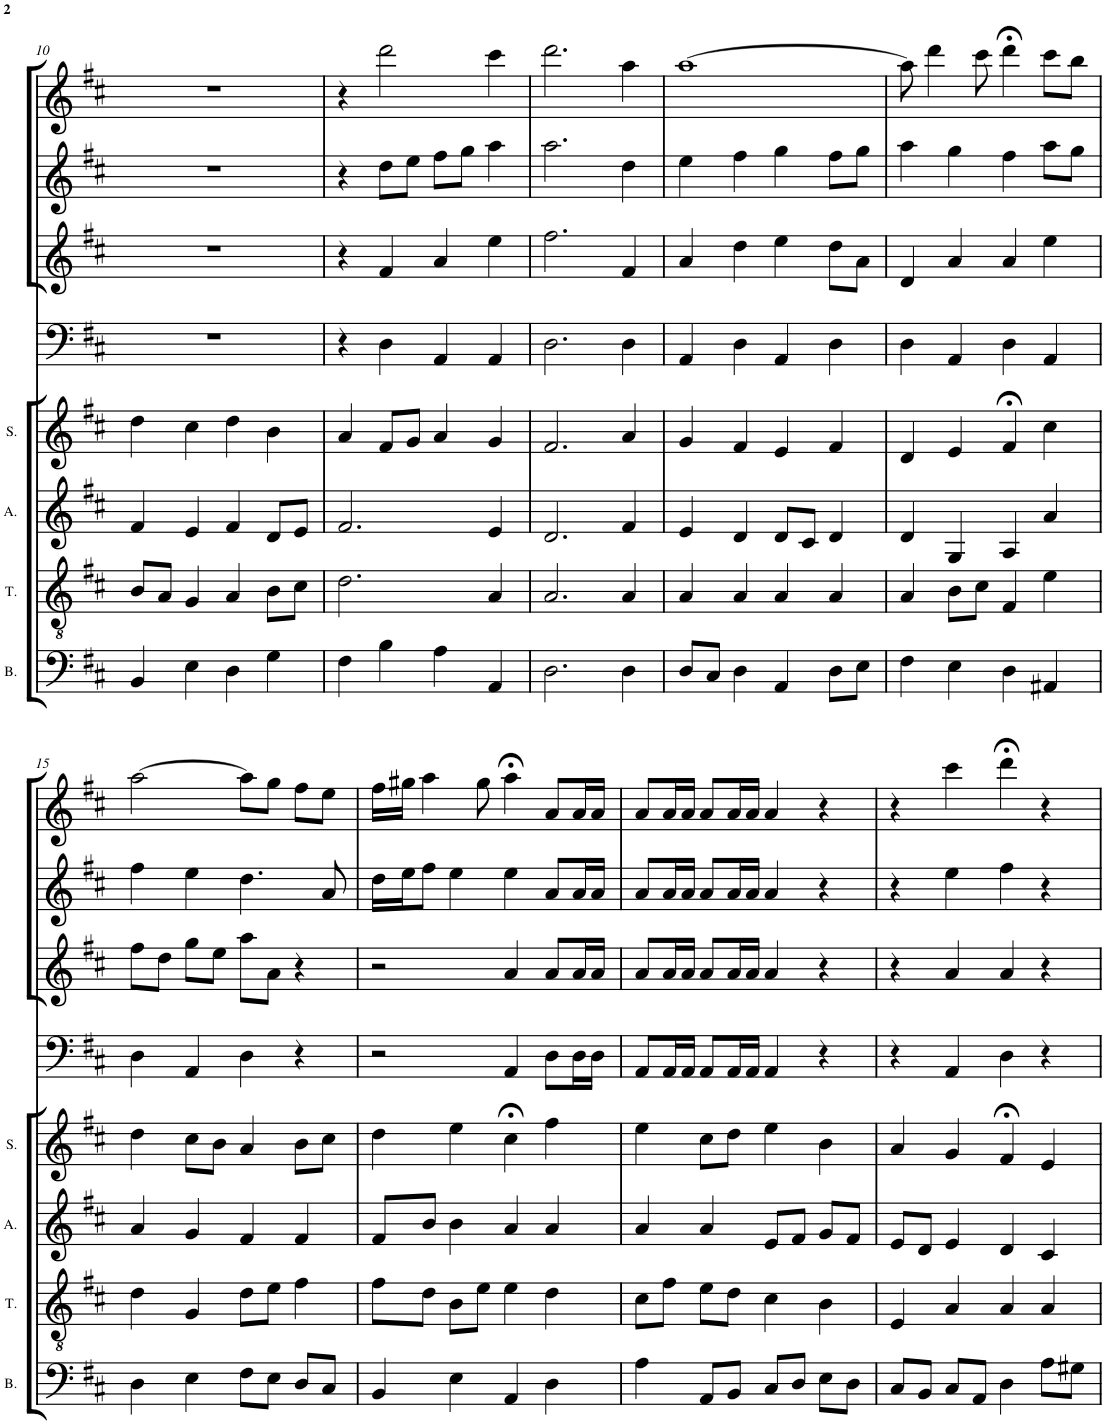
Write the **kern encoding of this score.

**kern	**kern	**kern	**kern	**kern	**kern	**kern	**kern
*part8	*part7	*part6	*part5	*part4	*part3	*part2	*part1
*staff8	*staff7	*staff6	*staff5	*staff4	*staff3	*staff2	*staff1
*I"Bass	*I"Tenor	*I"Alto	*I"Soprano	*I"Timpani	*I"Trumpet 3	*I"Trumpet 2	*I"Trumpet 1
*I'B.	*I'T.	*I'A.	*I'S.	*	*	*	*
!!LO:PB:g=z
*clefF4	*clefGv2	*clefG2	*clefG2	*clefF4	*clefG2	*clefG2	*clefG2
*k[f#c#]	*k[f#c#]	*k[f#c#]	*k[f#c#]	*k[f#c#]	*k[f#c#]	*k[f#c#]	*k[f#c#]
*D:	*D:	*D:	*D:	*D:	*D:	*D:	*D:
*M4/4	*M4/4	*M4/4	*M4/4	*M4/4	*M4/4	*M4/4	*M4/4
*met(c)	*met(c)	*met(c)	*met(c)	*met(c)	*met(c)	*met(c)	*met(c)
=10	=10	=10	=10	=10	=10	=10	=10
4BB/	8B/L	4f#/	4dd\	1r	1r	1r	1r
.	8A/J	.	.	.	.	.	.
4E\	4G/	4e/	4cc#\	.	.	.	.
4D\	4A/	4f#/	4dd\	.	.	.	.
4G\	8B\L	8d/L	4b\	.	.	.	.
.	8c#\J	8e/J	.	.	.	.	.
=11	=11	=11	=11	=11	=11	=11	=11
4F#\	2.d\	2.f#/	4a/	4r	4r	4r	4r
4B\	.	.	8f#/L	4D\	4f#/	8dd\L	2ddd\
.	.	.	8g/J	.	.	8ee\J	.
4A\	.	.	4a/	4AA/	4a/	8ff#\L	.
.	.	.	.	.	.	8gg\J	.
4AA/	4A/	4e/	4g/	4AA/	4ee\	4aa\	4ccc#\
=12	=12	=12	=12	=12	=12	=12	=12
2.D\	2.A/	2.d/	2.f#/	2.D\	2.ff#\	2.aa\	2.ddd\
4D\	4A/	4f#/	4a/	4D\	4f#/	4dd\	4aa\
=13	=13	=13	=13	=13	=13	=13	=13
8D/L	4A/	4e/	4g/	4AA/	4a/	4ee\	[1aa
8C#/J	.	.	.	.	.	.	.
4D\	4A/	4d/	4f#/	4D\	4dd\	4ff#\	.
4AA/	4A/	8d/L	4e/	4AA/	4ee\	4gg\	.
.	.	8c#/J	.	.	.	.	.
8D\L	4A/	4d/	4f#/	4D\	8dd\L	8ff#\L	.
8E\J	.	.	.	.	8a\J	8gg\J	.
=14	=14	=14	=14	=14	=14	=14	=14
4F#\	4A/	4d/	4d/	4D\	4d/	4aa\	8aa\]
.	.	.	.	.	.	.	4ddd\
4E\	8B\L	4G/	4e/	4AA/	4a/	4gg\	.
.	8c#\J	.	.	.	.	.	8ccc#\
4D\	4F#/	4A/	4f#;</	4D\	4a/	4ff#\	4ddd;<\
4AA#X/	4e\	4a/	4cc#\	4AA/	4ee\	8aa\L	8ccc#\L
.	.	.	.	.	.	8gg\J	8bb\J
!!LO:LB:g=z
=15	=15	=15	=15	=15	=15	=15	=15
4D\	4d\	4a/	4dd\	4D\	8ff#\L	4ff#\	[2aa\
.	.	.	.	.	8dd\J	.	.
4E\	4G/	4g/	8cc#\L	4AA/	8gg\L	4ee\	.
.	.	.	8b\J	.	8ee\J	.	.
8F#\L	8d\L	4f#/	4a/	4D\	8aa\L	4.dd\	8aa\L]
8E\J	8e\J	.	.	.	8a\J	.	8gg\J
8D/L	4f#\	4f#/	8b\L	4r	4r	.	8ff#\L
8C#/J	.	.	8cc#\J	.	.	8a/	8ee\J
=16	=16	=16	=16	=16	=16	=16	=16
4BB/	8f#\L	8f#/L	4dd\	2r	2r	16dd\LL	16ff#\LL
.	.	.	.	.	.	16ee\J	16gg#X\JJ
.	8d\J	8b/J	.	.	.	8ff#\J	4aa\
4E\	8B\L	4b\	4ee\	.	.	4ee\	.
.	8e\J	.	.	.	.	.	8gg#\
4AA/	4e\	4a/	4cc#;<\	4AA/	4a/	4ee\	4aa;<\
4D\	4d\	4a/	4ff#\	8D\L	8a/L	8a/L	8a/L
.	.	.	.	16D\L	16a/L	16a/L	16a/L
.	.	.	.	16D\JJ	16a/JJ	16a/JJ	16a/JJ
=17	=17	=17	=17	=17	=17	=17	=17
4A\	8c#\L	4a/	4ee\	8AA/L	8a/L	8a/L	8a/L
.	8f#\J	.	.	16AA/L	16a/L	16a/L	16a/L
.	.	.	.	16AA/JJ	16a/JJ	16a/JJ	16a/JJ
8AA/L	8e\L	4a/	8cc#\L	8AA/L	8a/L	8a/L	8a/L
8BB/J	8d\J	.	8dd\J	16AA/L	16a/L	16a/L	16a/L
.	.	.	.	16AA/JJ	16a/JJ	16a/JJ	16a/JJ
8C#/L	4c#\	8e/L	4ee\	4AA/	4a/	4a/	4a/
8D/J	.	8f#/J	.	.	.	.	.
8E\L	4B\	8g/L	4b\	4r	4r	4r	4r
8D\J	.	8f#/J	.	.	.	.	.
=18	=18	=18	=18	=18	=18	=18	=18
8C#/L	4E/	8e/L	4a/	4r	4r	4r	4r
8BB/J	.	8d/J	.	.	.	.	.
8C#/L	4A/	4e/	4g/	4AA/	4a/	4ee\	4ccc#\
8AA/J	.	.	.	.	.	.	.
4D\	4A/	4d/	4f#;</	4D\	4a/	4ff#\	4ddd;<\
8A\L	4A/	4c#/	4e/	4r	4r	4r	4r
8G#X\J	.	.	.	.	.	.	.
=	=	=	=	=	=	=	=
*-	*-	*-	*-	*-	*-	*-	*-
